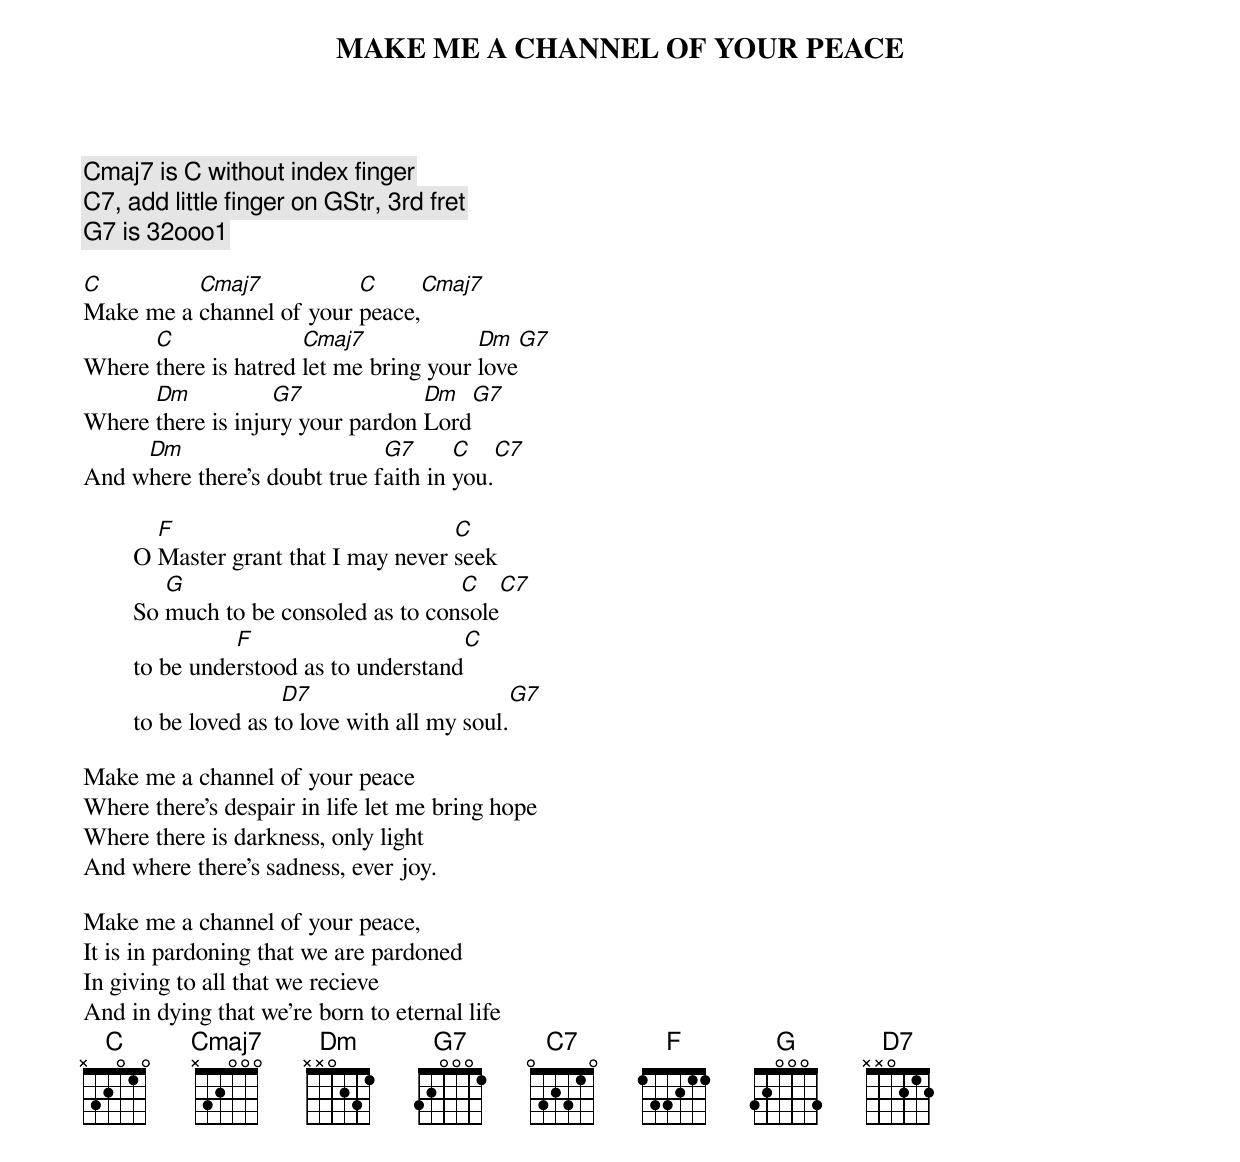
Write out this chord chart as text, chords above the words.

MAKE ME A CHANNEL OF YOUR PEACE

Cmaj7 is C without index finger
C7, add little finger on GStr, 3rd fret
G7 is 32ooo1

C         Cmaj7           C         Cmaj7
Make me a channel of your peace,
      C               Cmaj7             Dm       G7
Where there is hatred let me bring your love
      Dm           G7             Dm     G7
Where there is injury your pardon Lord
     Dm                       G7      C   C7
And where there's doubt true faith in you.

	  F                             C
	O Master grant that I may never seek
	   G                            C   C7
	So much to be consoled as to console
		  F                      C
	to be understood as to understand
			D7                         G7
	to be loved as to love with all my soul.

Make me a channel of your peace
Where there's despair in life let me bring hope
Where there is darkness, only light
And where there's sadness, ever joy.

Make me a channel of your peace,
It is in pardoning that we are pardoned
In giving to all that we recieve
And in dying that we're born to eternal life
